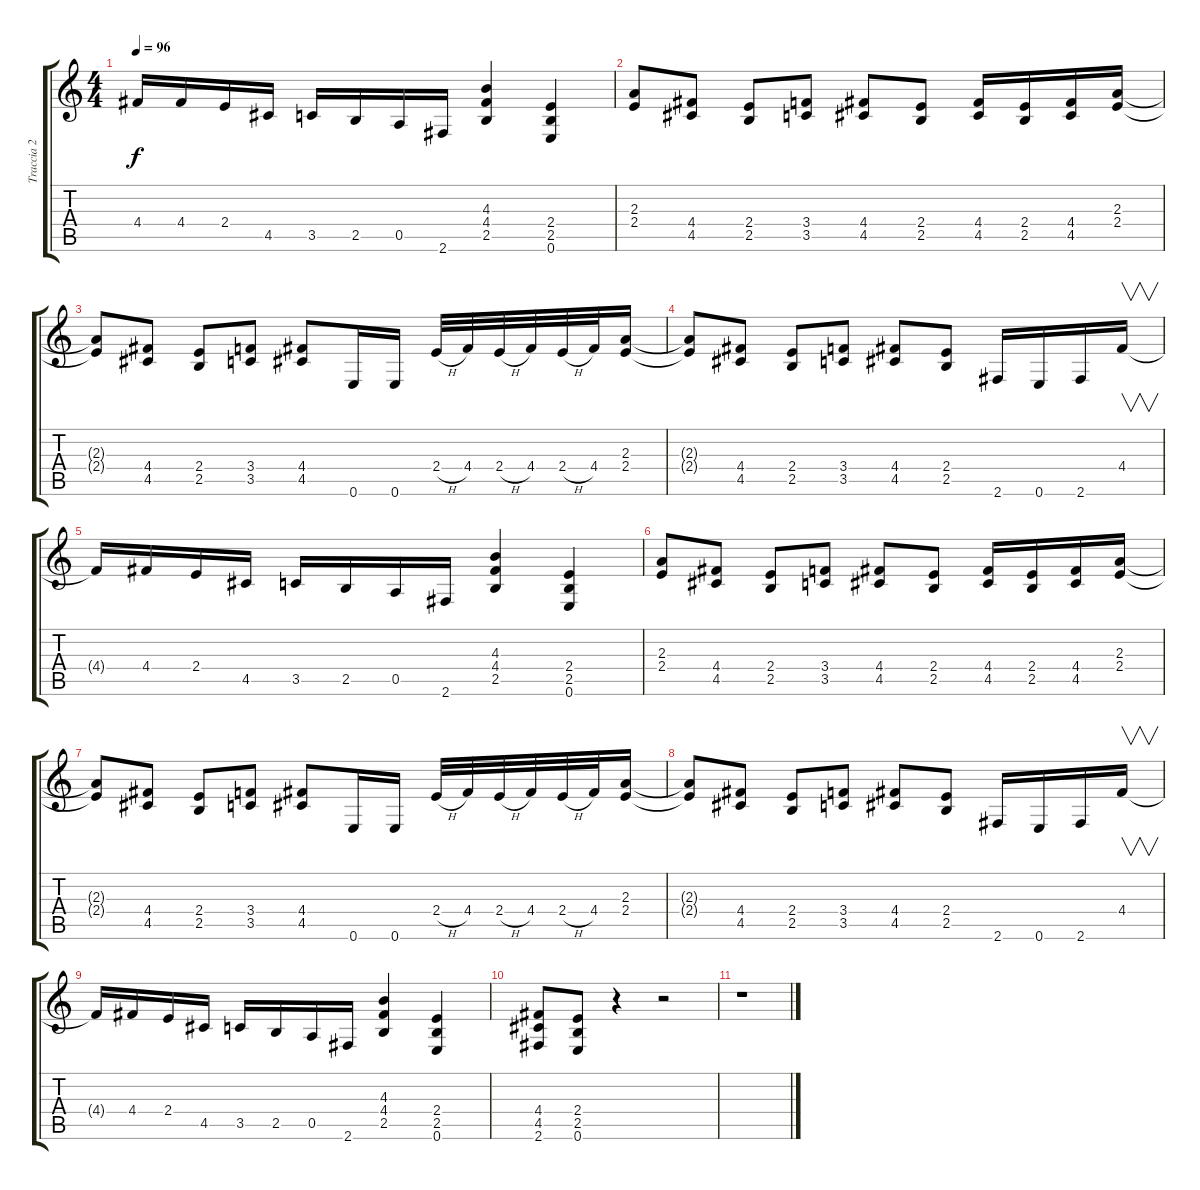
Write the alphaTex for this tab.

\track ("Traccia 2" "Traccia 2") {instrument distortionguitar}
\staff {score tabs}
\tuning (E4 B3 G3 D3 A2 E2) {hide}
\ts (4 4)
\tempo 96
\clef g2
\ks c
4.4{t}.16{dy f} 4.4.16 2.4.16 4.5.16 3.5.16 2.5.16 0.5.16 2.6.16 (4.3 4.4 2.5).4 (2.4 2.5 0.6).4 |
(2.3 2.4).8 (4.4 4.5).8 (2.4 2.5).8 (3.4 3.5).8 (4.4 4.5).8 (2.4 2.5).8 (4.4 4.5).16 (2.4 2.5).16 (4.4 4.5).16 (2.3 2.4).16 |
(2.3{t} 2.4{t}).8 (4.4 4.5).8 (2.4 2.5).8 (3.4 3.5).8 (4.4 4.5).8 0.6.16 0.6.16 2.4{h}.32 4.4.32 2.4{h}.32 4.4.32 2.4{h}.32 4.4.32 (2.3 2.4).16 |
(2.3{t} 2.4{t}).8 (4.4 4.5).8 (2.4 2.5).8 (3.4 3.5).8 (4.4 4.5).8 (2.4 2.5).8 2.6.16 0.6.16 2.6.16 4.4.16{v} |
4.4{t}.16 4.4.16 2.4.16 4.5.16 3.5.16 2.5.16 0.5.16 2.6.16 (4.3 4.4 2.5).4 (2.4 2.5 0.6).4 |
(2.3 2.4).8 (4.4 4.5).8 (2.4 2.5).8 (3.4 3.5).8 (4.4 4.5).8 (2.4 2.5).8 (4.4 4.5).16 (2.4 2.5).16 (4.4 4.5).16 (2.3 2.4).16 |
(2.3{t} 2.4{t}).8 (4.4 4.5).8 (2.4 2.5).8 (3.4 3.5).8 (4.4 4.5).8 0.6.16 0.6.16 2.4{h}.32 4.4.32 2.4{h}.32 4.4.32 2.4{h}.32 4.4.32 (2.3 2.4).16 |
(2.3{t} 2.4{t}).8 (4.4 4.5).8 (2.4 2.5).8 (3.4 3.5).8 (4.4 4.5).8 (2.4 2.5).8 2.6.16 0.6.16 2.6.16 4.4.16{v} |
4.4{t}.16 4.4.16 2.4.16 4.5.16 3.5.16 2.5.16 0.5.16 2.6.16 (4.3 4.4 2.5).4 (2.4 2.5 0.6).4 |
(4.4 4.5 2.6).8 (2.4 2.5 0.6).8 r.4 r.2 |
r.1
